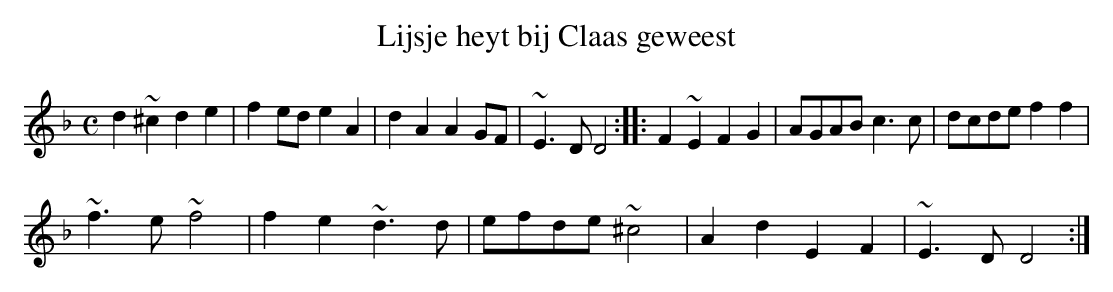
X:1
T:Lijsje heyt bij Claas geweest
M:C
K:Dmin
d2~^c2d2e2|f2ede2A2|d2A2A2GF|~E3DD4:||:F2~E2F2G2|AGABc3c|dcdef2f2|
~f3e~f4|f2e2~d3d|efde~^c4|A2d2E2F2|~E3DD4:|
